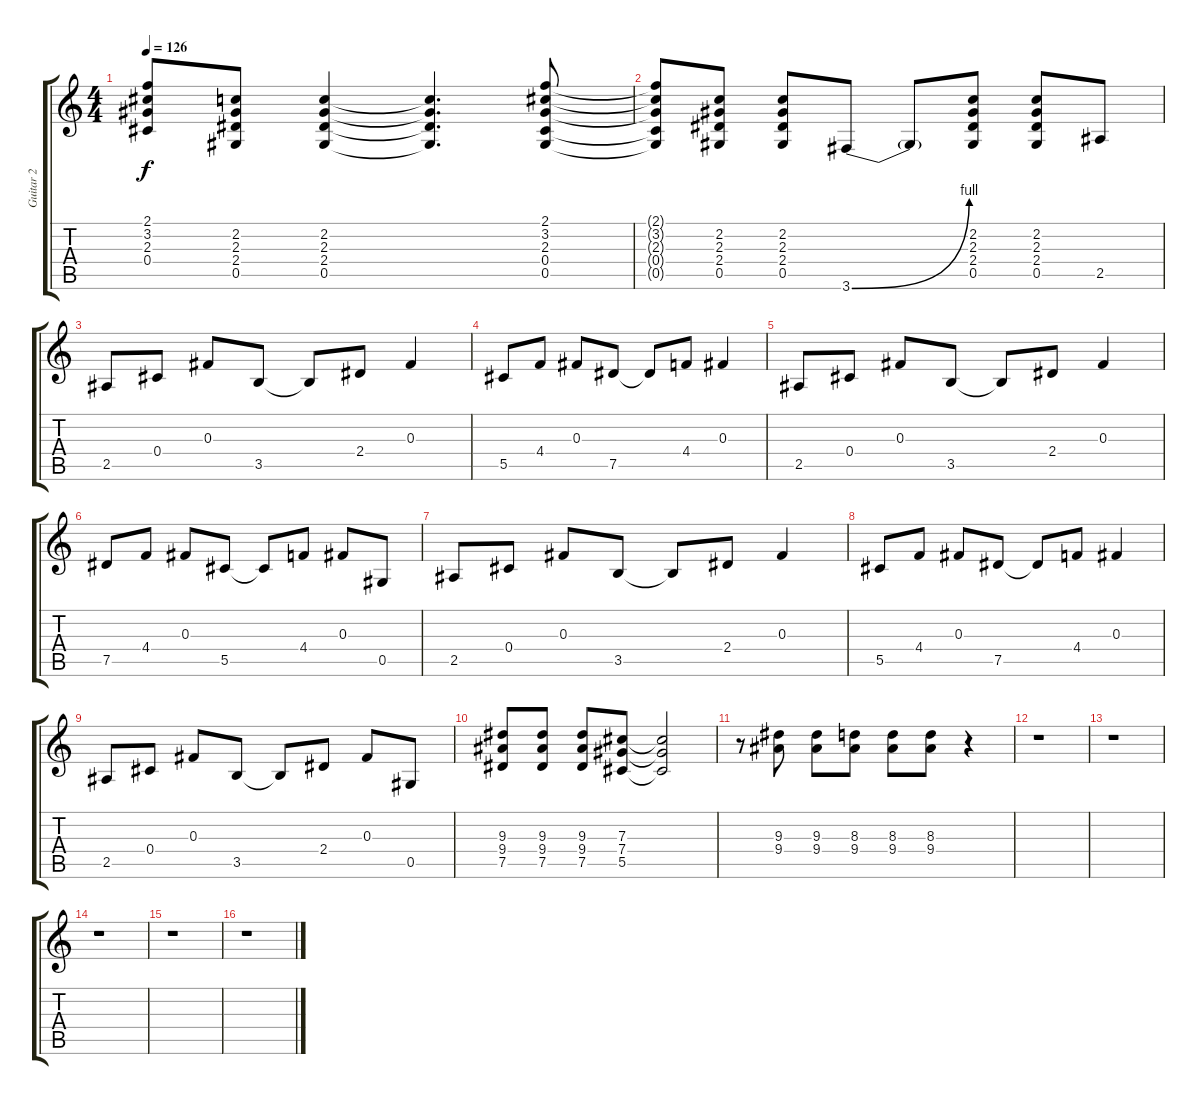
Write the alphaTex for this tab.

\track ("Guitar 2" "Guitar 2") {instrument distortionguitar}
\staff {score tabs}
\tuning (Eb4 Bb3 Gb3 Db3 Ab2 Eb2) {hide}
\ts (4 4)
\tempo 126
\clef g2
\ks c
(2.1{t} 3.2{t} 2.3{t} 0.4{t}).8{dy f} (2.2 2.3 2.4 0.5).8 (2.2 2.3 2.4 0.5).4 (2.2{t} 2.3{t} 2.4{t} 0.5{t}).4{d} (2.1 3.2 2.3 0.4 0.5).8 |
(2.1{t} 3.2{t} 2.3{t} 0.4{t} 0.5{t}).8 (2.2 2.3 2.4 0.5).8 (2.2 2.3 2.4 0.5).8 3.6{be (bend 0 0 60 4)}.8 3.6{t}.8 (2.2 2.3 2.4 0.5).8 (2.2 2.3 2.4 0.5).8 2.5.8 |
2.5.8 0.4.8 0.3.8 3.5.8 3.5{t}.8 2.4.8 0.3.4 |
5.5.8 4.4.8 0.3.8 7.5.8 7.5{t}.8 4.4.8 0.3.4 |
2.5.8 0.4.8 0.3.8 3.5.8 3.5{t}.8 2.4.8 0.3.4 |
7.5.8 4.4.8 0.3.8 5.5.8 5.5{t}.8 4.4.8 0.3.8 0.5.8 |
2.5.8 0.4.8 0.3.8 3.5.8 3.5{t}.8 2.4.8 0.3.4 |
5.5.8 4.4.8 0.3.8 7.5.8 7.5{t}.8 4.4.8 0.3.4 |
2.5.8 0.4.8 0.3.8 3.5.8 3.5{t}.8 2.4.8 0.3.8 0.5.8 |
(9.3 9.4 7.5).8 (9.3 9.4 7.5).8 (9.3 9.4 7.5).8 (7.3 7.4 5.5).8 (7.3{t} 7.4{t} 5.5{t}).2 |
r.8 (9.3 9.4).8 (9.3 9.4).8 (8.3 9.4).8 (8.3 9.4).8 (8.3 9.4).8 r.4 |
r.1 |
r.1 |
r.1 |
r.1 |
r.1
